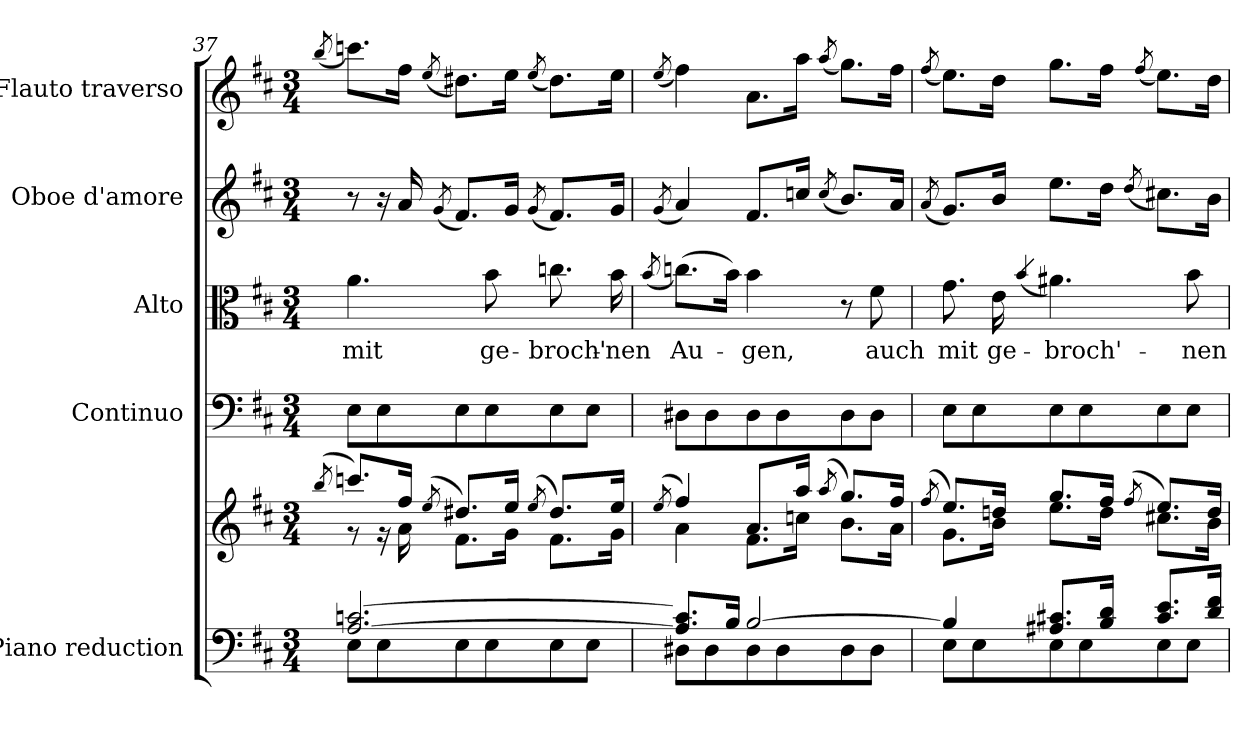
**kern	**kern	**kern	**kern	**text	**kern	**kern
*part5	*part5	*part4	*part3	*part3	*part2	*part1
*staff6	*staff5	*staff4	*staff3	*staff3	*staff2	*staff1
*I"Piano reduction	*	*I"Continuo	*I"Alto	*	*I"Oboe d'amore	*I"Flauto traverso
*I'Pno	*	*	*	*	*I'Ob	*I'Fl
*clefF4	*clefG2	*clefF4	*clefC3	*	*clefG2	*clefG2
*k[f#c#]	*k[f#c#]	*k[f#c#]	*k[f#c#]	*	*k[f#c#]	*k[f#c#]
*M3/4	*M3/4	*M3/4	*M3/4	*	*M3/4	*M3/4
=37	=37	=37	=37	=37	=37	=37
.	(<8qbb/	.	.	.	.	(<8qbb/
*^	*^	*	*	*	*	*
!	!	!	!	!	!	!LO:LY:b	!	!
[2.A/ [2.cn/	8E\L	8.cccn/L)	8r	8E\L	4.a\	mit	8r	8.cccn\L)
.	8E\	.	16r	8E\	.	.	16r	.
.	.	16ff#/Jk	16a\	.	.	.	16a/	16ff#\Jk
.	.	(<8qee/	.	.	.	.	(<8qg/	(<8qee/
.	8E\	8.dd#X/L)	8.f#\L	8E\	.	.	8.f#/L)	8.dd#X\L)
!	!	!	!	!	!	!LO:LY:b	!	!
.	8E\	.	.	8E\	8b\	ge-	.	.
.	.	16ee/Jk	16g\Jk	.	.	.	16g/Jk	16ee\Jk
.	.	(<8qee/	.	.	.	.	(<8qg/	(<8qee/
!	!	!	!	!	!	!LO:LY:b	!	!
.	8E\	8.dd#/L)	8.f#\L	8E\	8.ccn\	-broch'-	8.f#/L)	8.dd#\L)
.	8E\J	.	.	8E\J	.	.	.	.
!	!	!	!	!	!	!LO:LY:b	!	!
.	.	16ee/Jk	16g\Jk	.	16b\	-nen	16g/Jk	16ee\Jk
=38	=38	=38	=38	=38	=38	=38	=38	=38
.	.	(<8qee/	.	.	(<8qb/	.	(<8qg/	(<8qee/
!	!	!	!	!	!	!LO:LY:b	!	!
8.A/] 8.c/]L	8D#X\L	4ff#/)	4a\	8D#X\L	(>8.ccn\L)	Au-	4a/)	4ff#\)
.	8D#\	.	.	8D#\	.	.	.	.
16B/Jk	.	.	.	.	16b\Jk)	.	.	.
!	!	!	!	!	!	!LO:LY:b	!	!
[2B/	8D#\	8.a/L	8.f#\L	8D#\	4b\	-gen,	8.f#/L	8.a\L
.	8D#\	.	.	8D#\	.	.	.	.
.	.	16aa/Jk	16ccn\Jk	.	.	.	16ccn/Jk	16aa\Jk
.	.	(<8qaa/	.	.	.	.	(<8qcc/	(<8qaa/
.	8D#\	8.gg/L)	8.b\L	8D#\	8r	.	8.b/L)	8.gg\L)
!	!	!	!	!	!	!LO:LY:b	!	!
.	8D#\J	.	.	8D#\J	8f#\	auch	.	.
.	.	16ff#/Jk	16a\Jk	.	.	.	16a/Jk	16ff#\Jk
!!LO:PB:g=z
=39	=39	=39	=39	=39	=39	=39	=39	=39
.	.	(<8qff#/	.	.	.	.	(<8qa/	(<8qff#/
!	!	!	!	!	!	!LO:LY:b	!	!
4B/]	8E\L	8.ee/L)	8.g\L	8E\L	8.g\	mit	8.g/L)	8.ee\L)
.	8E\	.	.	8E\	.	.	.	.
!	!	!	!	!	!	!LO:LY:b	!	!
.	.	16ddn/Jk	16b\Jk	.	16e\	ge-	16b/Jk	16dd\Jk
.	.	.	.	.	(<4qb/	.	.	.
!	!	!	!	!	!	!LO:LY:b	!	!
8.A#X/ 8.c#X/L	8E\	8.gg/L	8.ee\L	8E\	4.a#X\)	-broch'-	8.ee\L	8.gg\L
.	8E\	.	.	8E\	.	.	.	.
16B/ 16d/Jk	.	16ff#/Jk	16dd\Jk	.	.	.	16dd\Jk	16ff#\Jk
.	.	(>8qff#/	.	.	.	.	(<8qdd/	(<8qff#/
8.c#/ 8.e/L	8E\	8.ee/L)	8.cc#X\L	8E\	.	.	8.cc#X\L)	8.ee\L)
!	!	!	!	!	!	!LO:LY:b	!	!
.	8E\J	.	.	8E\J	8b\	-nen	.	.
16d/ 16f#/Jk	.	16dd/Jk	16b\Jk	.	.	.	16b\Jk	16dd\Jk
*v	*v	*	*	*	*	*	*	*
*	*v	*v	*	*	*	*	*
=	=	=	=	=	=	=
*-	*-	*-	*-	*-	*-	*-
